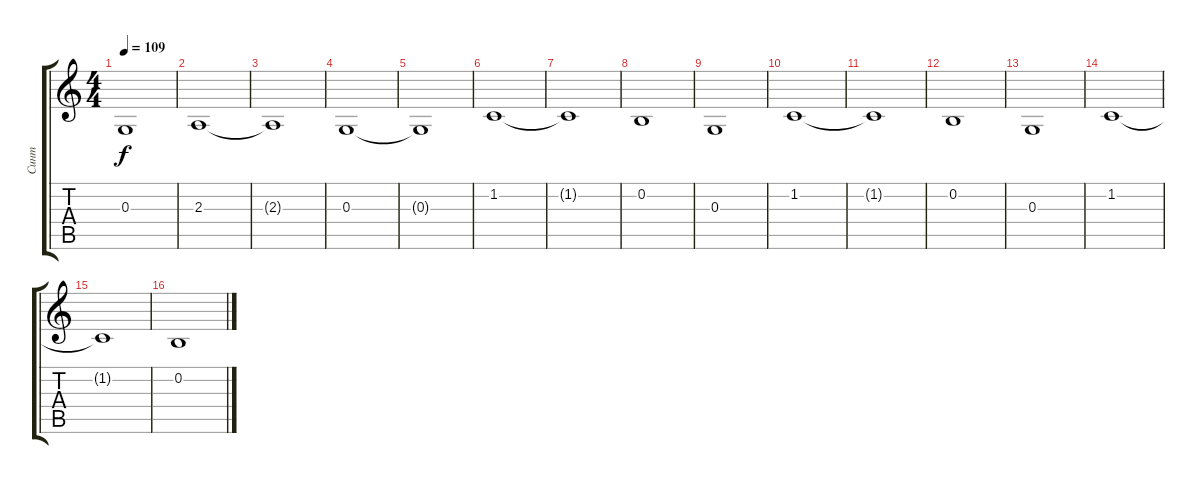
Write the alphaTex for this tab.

\track ("Синт" "Синт") {instrument pad2warm}
\staff {score tabs}
\tuning (E4 B3 G3 D3 A2 E2) {hide}
\ts (4 4)
\tempo 109
\clef g2
\ks c
0.3{t}.1{dy f} |
2.3.1 |
2.3{t}.1 |
0.3.1 |
0.3{t}.1 |
1.2.1 |
1.2{t}.1 |
0.2.1 |
0.3.1 |
1.2.1 |
1.2{t}.1 |
0.2.1 |
0.3.1 |
1.2.1 |
1.2{t}.1 |
0.2.1
